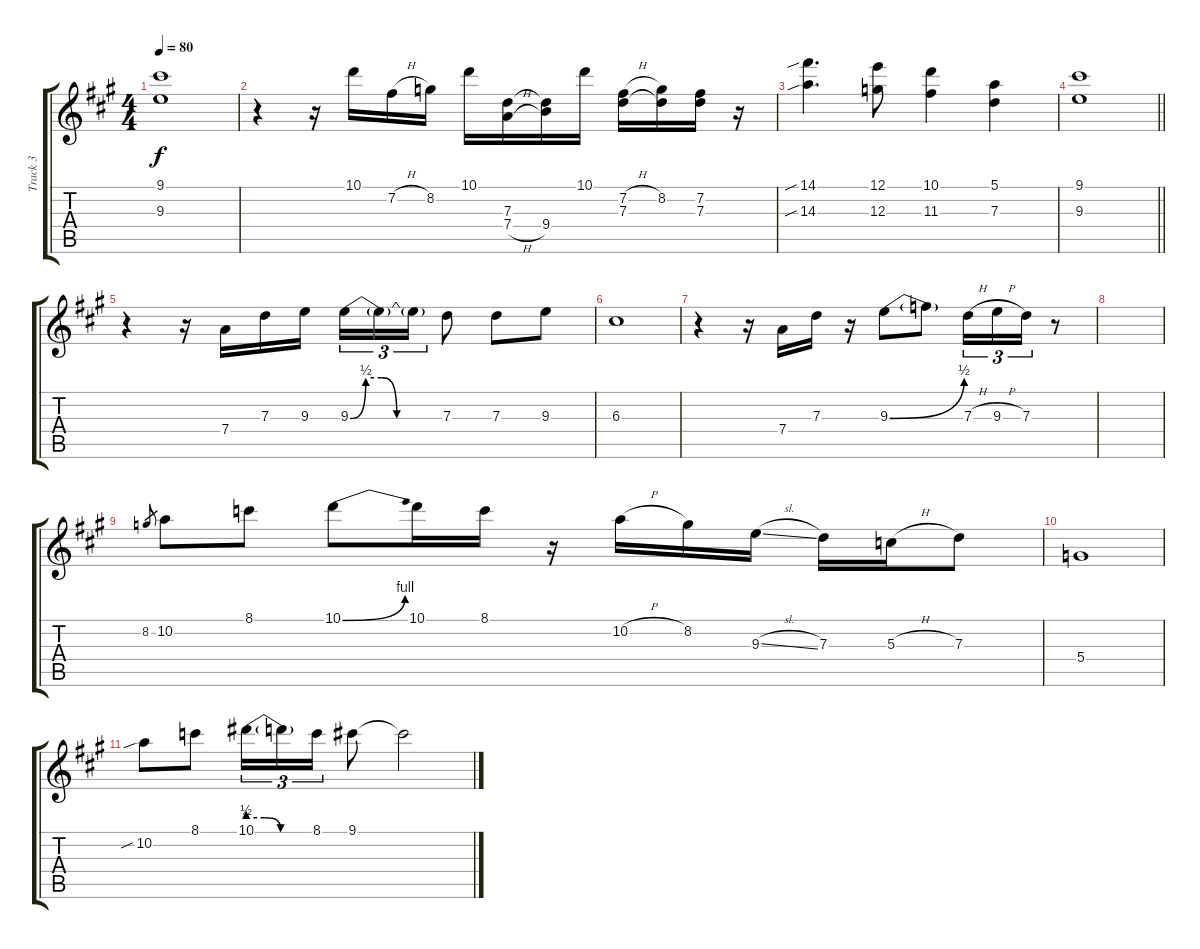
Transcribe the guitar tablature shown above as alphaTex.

\track ("Track 3" "Track 3") {instrument electricguitarclean}
\staff {score tabs}
\tuning (E4 B3 G3 D3 A2 E2) {hide}
\ts (4 4)
\tempo 80
\clef g2
\ks a
(9.1 9.3).1{dy f} |
r.4 r.16 10.1.16 7.2{h}.16 8.2.16 10.1.16 (7.3 7.4{h}).16 (7.3{t} 9.4).16 10.1.16 (7.2{h} 7.3).16 (8.2 7.3{t}).16 (7.2 7.3).16 r.16 |
(14.1{sib} 14.3{sib}).4{d} (12.1 12.3).8 (10.1 11.3).4 (5.1 7.3).4 |
\barLineRight lightlight
(9.1 9.3).1 |
r.4 r.16 7.4.16 7.3.16 9.3.16 9.3{be (custom 0 0 10 2 20 2 30 0 60 0)}.16{tu (3 2)} 9.3{t}.16{tu (3 2)} 9.3{t}.16{tu (3 2)} 7.3.8 7.3.8 9.3.8 |
6.3.1 |
r.4 r.16 7.4.16 7.3.16 r.16 9.3{be (bend 0 0 60 2)}.8 9.3{t}.8 7.3{h}.16{tu (3 2)} 9.3{h}.16{tu (3 2)} 7.3.16{tu (3 2)} r.8 |
|
8.2.8{gr} 10.2.8 8.1.8 10.1{be (bend 0 0 60 4)}.8 10.1.16 8.1.16 r.16 10.2{h}.16 8.2.16 9.3{sl}.16 7.3.16 5.3{h}.16 7.3.8 |
5.4.1 |
10.2{sib}.8 8.1.8 10.1{be (custom 0 2 15 2 30 0 60 0)}.16{tu (3 2)} 10.1{t}.16{tu (3 2)} 8.1.16{tu (3 2)} 9.1.8 9.1{t}.2
